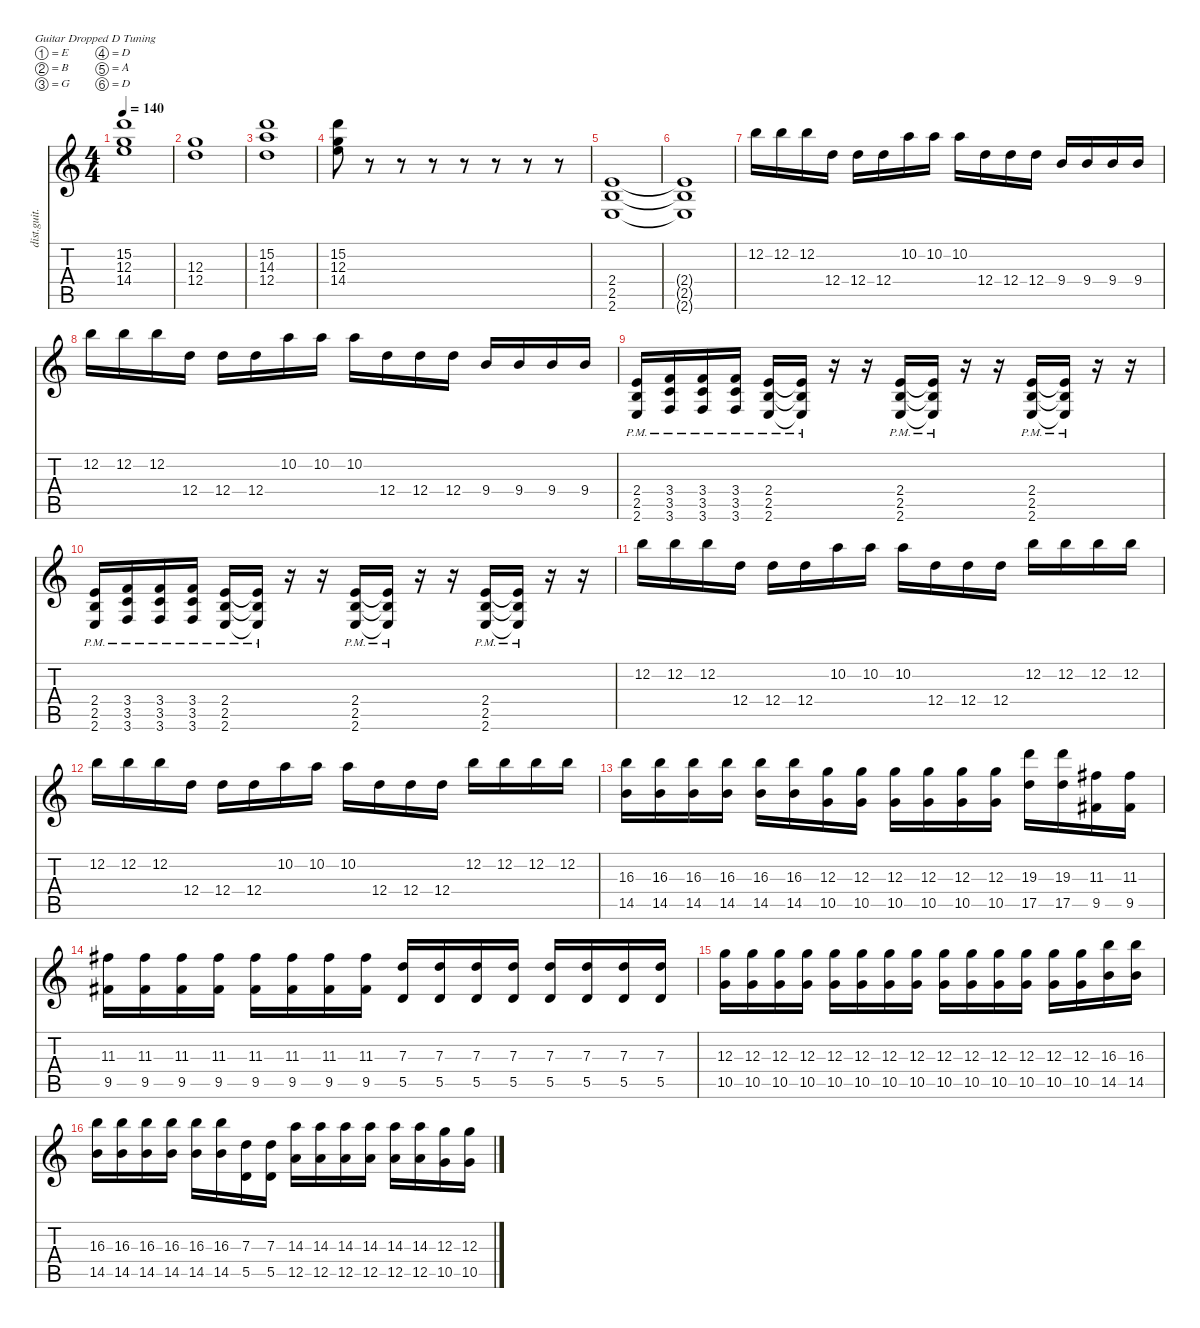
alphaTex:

\defaultSystemsLayout 4
\hideDynamics
\bracketExtendMode nobrackets
\otherSystemsTrackNameOrientation horizontal
\track ("L" "dist.guit.") {instrument distortionguitar}
\staff {score tabs}
\tuning (E4 B3 G3 D3 A2 D2)
\ts (4 4)
\tempo 140
\clef g2
\ks c
(14.4 12.3 15.2).1{dy mf beam Down} |
(12.4 12.3).1{beam Down} |
(12.4 14.3 15.2).1{beam Down} |
(14.4 12.3 15.2).8{beam Down} r.8{beam Down} r.8{beam Down} r.8{beam Down} r.8{beam Down} r.8{beam Down} r.8{beam Down} r.8{beam Down} |
(2.6 2.5 2.4).1{beam Up} |
(2.6{t} 2.5{t} 2.4{t}).1{beam Up} |
12.2.16{beam Down} 12.2.16{beam Down} 12.2.16{beam Down} 12.4.16{beam Down} 12.4.16{beam Down} 12.4.16{beam Down} 10.2.16{beam Down} 10.2.16{beam Down} 10.2.16{beam Down} 12.4.16{beam Down} 12.4.16{beam Down} 12.4.16{beam Down} 9.4.16{beam Up} 9.4.16{beam Up} 9.4.16{beam Up} 9.4.16{beam Up} |
12.2.16{beam Down} 12.2.16{beam Down} 12.2.16{beam Down} 12.4.16{beam Down} 12.4.16{beam Down} 12.4.16{beam Down} 10.2.16{beam Down} 10.2.16{beam Down} 10.2.16{beam Down} 12.4.16{beam Down} 12.4.16{beam Down} 12.4.16{beam Down} 9.4.16{beam Up} 9.4.16{beam Up} 9.4.16{beam Up} 9.4.16{beam Up} |
(2.5{pm} 2.6{pm} 2.4{pm}).16{beam Up} (3.6{pm} 3.5{pm} 3.4{pm}).16{beam Up} (3.6{pm} 3.4{pm} 3.5{pm}).16{beam Up} (3.6{pm} 3.5{pm} 3.4{pm}).16{beam Up} (2.6{pm} 2.5{pm} 2.4{pm}).16{beam Up} (2.6{pm t} 2.5{pm t} 2.4{pm t}).16{beam Up} r.16{beam Up} r.16{beam Up} (2.6{pm} 2.5{pm} 2.4{pm}).16{beam Up} (2.6{pm t} 2.5{pm t} 2.4{pm t}).16{beam Up} r.16{beam Up} r.16{beam Up} (2.6{pm} 2.5{pm} 2.4{pm}).16{beam Up} (2.6{pm t} 2.5{pm t} 2.4{pm t}).16{beam Up} r.16{beam Up} r.16{beam Up} |
(2.5{pm} 2.6{pm} 2.4{pm}).16{beam Up} (3.6{pm} 3.5{pm} 3.4{pm}).16{beam Up} (3.6{pm} 3.4{pm} 3.5{pm}).16{beam Up} (3.6{pm} 3.5{pm} 3.4{pm}).16{beam Up} (2.6{pm} 2.5{pm} 2.4{pm}).16{beam Up} (2.6{pm t} 2.5{pm t} 2.4{pm t}).16{beam Up} r.16{beam Up} r.16{beam Up} (2.6{pm} 2.5{pm} 2.4{pm}).16{beam Up} (2.6{pm t} 2.5{pm t} 2.4{pm t}).16{beam Up} r.16{beam Up} r.16{beam Up} (2.6{pm} 2.5{pm} 2.4{pm}).16{beam Up} (2.6{pm t} 2.5{pm t} 2.4{pm t}).16{beam Up} r.16{beam Up} r.16{beam Up} |
12.2.16{beam Down} 12.2.16{beam Down} 12.2.16{beam Down} 12.4.16{beam Down} 12.4.16{beam Down} 12.4.16{beam Down} 10.2.16{beam Down} 10.2.16{beam Down} 10.2.16{beam Down} 12.4.16{beam Down} 12.4.16{beam Down} 12.4.16{beam Down} 12.2.16{beam Down} 12.2.16{beam Down} 12.2.16{beam Down} 12.2.16{beam Down} |
12.2.16{beam Down} 12.2.16{beam Down} 12.2.16{beam Down} 12.4.16{beam Down} 12.4.16{beam Down} 12.4.16{beam Down} 10.2.16{beam Down} 10.2.16{beam Down} 10.2.16{beam Down} 12.4.16{beam Down} 12.4.16{beam Down} 12.4.16{beam Down} 12.2.16{beam Down} 12.2.16{beam Down} 12.2.16{beam Down} 12.2.16{beam Down} |
(14.5 16.3).16{beam Down} (14.5 16.3).16{beam Down} (14.5 16.3).16{beam Down} (14.5 16.3).16{beam Down} (14.5 16.3).16{beam Down} (14.5 16.3).16{beam Down} (10.5 12.3).16{beam Down} (10.5 12.3).16{beam Down} (10.5 12.3).16{beam Down} (10.5 12.3).16{beam Down} (10.5 12.3).16{beam Down} (10.5 12.3).16{beam Down} (17.5 19.3).16{beam Down} (17.5 19.3).16{beam Down} (9.5{acc #} 11.3{acc #}).16{beam Down} (9.5{acc #} 11.3{acc #}).16{beam Down} |
(9.5{acc #} 11.3{acc #}).16{beam Down} (9.5{acc #} 11.3{acc #}).16{beam Down} (9.5{acc #} 11.3{acc #}).16{beam Down} (9.5{acc #} 11.3{acc #}).16{beam Down} (9.5{acc #} 11.3{acc #}).16{beam Down} (9.5{acc #} 11.3{acc #}).16{beam Down} (9.5{acc #} 11.3{acc #}).16{beam Down} (9.5{acc #} 11.3{acc #}).16{beam Down} (5.5 7.3).16{beam Up} (5.5 7.3).16{beam Up} (5.5 7.3).16{beam Up} (5.5 7.3).16{beam Up} (5.5 7.3).16{beam Up} (5.5 7.3).16{beam Up} (5.5 7.3).16{beam Up} (5.5 7.3).16{beam Up} |
(12.3 10.5).16{beam Down} (12.3 10.5).16{beam Down} (12.3 10.5).16{beam Down} (12.3 10.5).16{beam Down} (12.3 10.5).16{beam Down} (12.3 10.5).16{beam Down} (12.3 10.5).16{beam Down} (12.3 10.5).16{beam Down} (12.3 10.5).16{beam Down} (12.3 10.5).16{beam Down} (12.3 10.5).16{beam Down} (12.3 10.5).16{beam Down} (12.3 10.5).16{beam Down} (12.3 10.5).16{beam Down} (16.3 14.5).16{beam Down} (16.3 14.5).16{beam Down} |
(16.3 14.5).16{beam Down} (16.3 14.5).16{beam Down} (16.3 14.5).16{beam Down} (16.3 14.5).16{beam Down} (16.3 14.5).16{beam Down} (16.3 14.5).16{beam Down} (5.5 7.3).16{beam Down} (5.5 7.3).16{beam Down} (12.5 14.3).16{beam Down} (12.5 14.3).16{beam Down} (12.5 14.3).16{beam Down} (12.5 14.3).16{beam Down} (12.5 14.3).16{beam Down} (12.5 14.3).16{beam Down} (10.5 12.3).16{beam Down} (10.5 12.3).16{beam Down}
